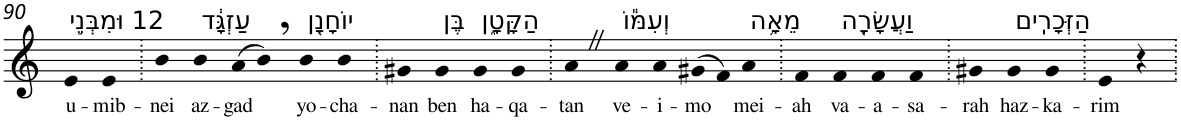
**kern	**text
*part1	*part1
*staff1	*staff1
*I"Piano	*
*I'Pno	*
!!LO:PB:g=z
*clefG2	*
*k[]	*
=90	=90
!LO:TX:a:t=12 וּמִבְּנֵ֣י	!
!	!LO:LY:b
4e	u-
!	!LO:LY:b
4e	-mib-
=91.	=91.
!	!LO:LY:b
4b	-nei
!LO:TX:a:t=עַזְגָּ֔ד	!
!	!LO:LY:b
4b	az-
!	!LO:LY:b
(>8a	-gad
8b,)	.
!LO:TX:a:t=יוֹחָנָ֖ן	!
!	!LO:LY:b
4b	yo-
!	!LO:LY:b
4b	-cha-
=92.	=92.
!	!LO:LY:b
4g#X	-nan
!LO:TX:a:t=בֶּן	!
!	!LO:LY:b
4g#	ben
!LO:TX:a:t=הַקָּטָ֑ן	!
!	!LO:LY:b
4g#	ha-
!	!LO:LY:b
4g#	-qa-
=93.	=93.
!	!LO:LY:b
4aZ	-tan
!LO:TX:a:t=וְעִמּ֕וֹ	!
!	!LO:LY:b
4a	ve-
!	!LO:LY:b
4a	-i-
!	!LO:LY:b
(>8g#X	-mo
8f)	.
!LO:TX:a:t=מֵאָ֥ה	!
!	!LO:LY:b
4a	mei-
=94.	=94.
!	!LO:LY:b
4f	-ah
!LO:TX:a:t=וַעֲשָׂרָ֖ה	!
!	!LO:LY:b
4f	va-
!	!LO:LY:b
4f	-a-
!	!LO:LY:b
4f	-sa-
=95.	=95.
!	!LO:LY:b
4g#X	-rah
!LO:TX:a:t=הַזְּכָרִֽים	!
!	!LO:LY:b
4g#	haz-
!	!LO:LY:b
4g#	-ka-
=96.	=96.
!	!LO:LY:b
4e	-rim
4r	.
=.	=.
*-	*-
